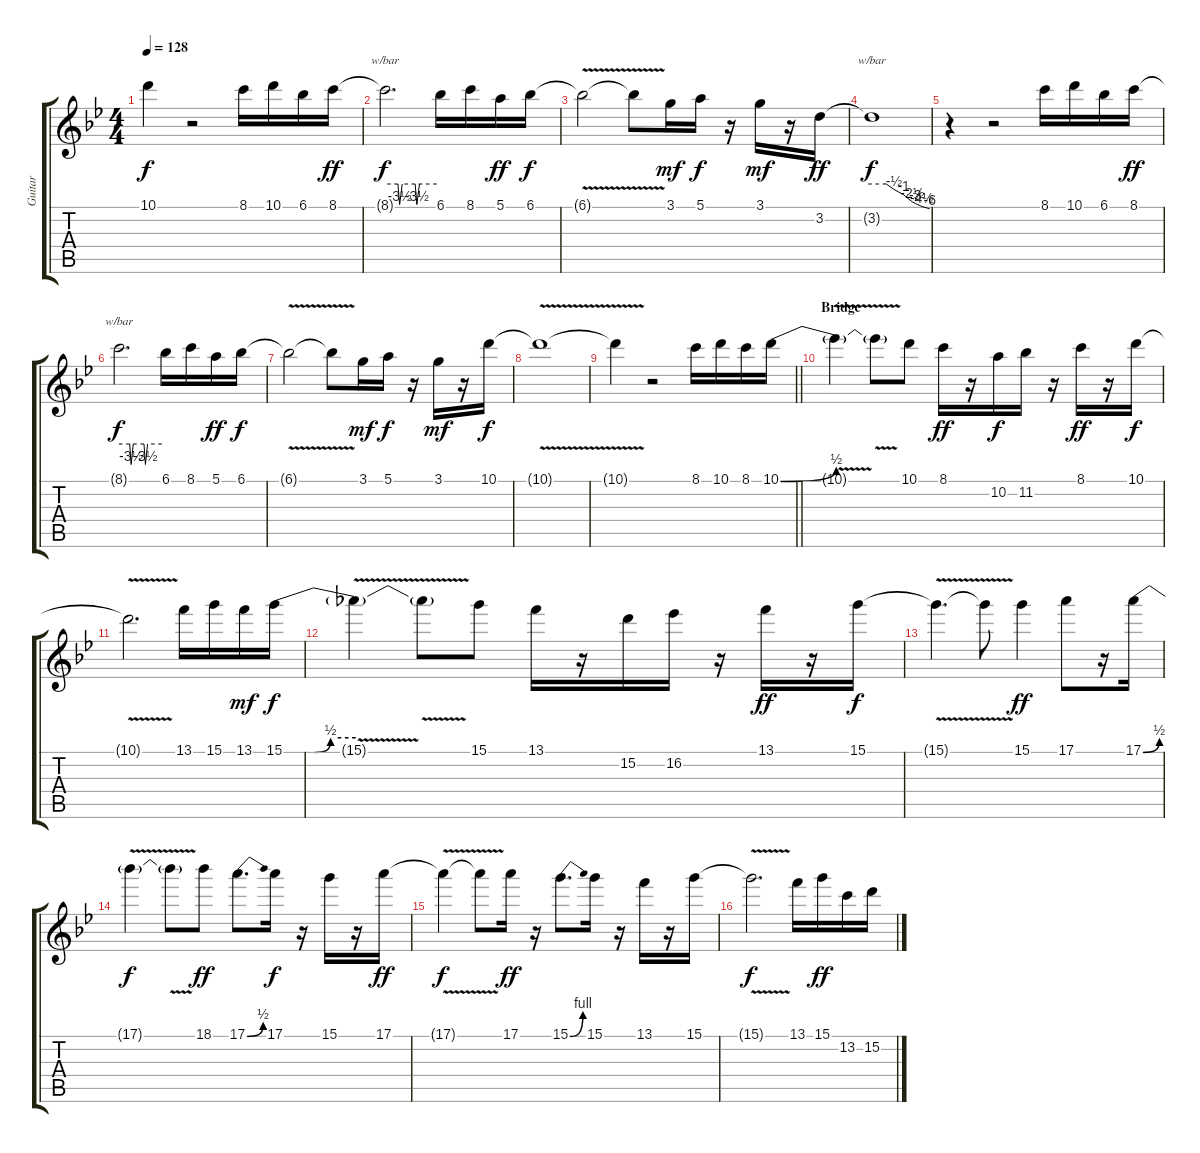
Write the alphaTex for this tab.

\track ("Guitar" "Guitar") {instrument distortionguitar}
\staff {score tabs}
\tuning (E4 B3 G3 D3 A2 E2) {hide}
\ts (4 4)
\tempo 128
\clef g2
\ks gminor
10.1{t}.4{dy f} r.2 8.1.16 10.1.16 6.1.16 8.1.16{dy ff} |
8.1{t}.2{d tbe (custom default 0 0 15 0 17 -14 20 0 35 0 37 -14 40 0 60 0) dy f} 6.1.16 8.1.16 5.1.16{dy ff} 6.1.16{dy f} |
6.1{v t}.2 6.1{t}.8 3.1.16{dy mf} 5.1.16{dy f} r.16 3.1.16{dy mf} r.16 3.2.16{dy ff} |
3.2{t}.1{tbe (custom default 0 0 15 0 23 -2 33 -4 42 -10 45 -12 52 -18 60 -24) dy f} |
r.4 r.2 8.1.16 10.1.16 6.1.16 8.1.16{dy ff} |
8.1{t}.2{d tbe (custom default 0 0 15 0 17 -14 20 0 35 0 37 -14 40 0 60 0) dy f} 6.1.16 8.1.16 5.1.16{dy ff} 6.1.16{dy f} |
6.1{v t}.2 6.1{t}.8 3.1.16{dy mf} 5.1.16{dy f} r.16 3.1.16{dy mf} r.16 10.1.16{dy f} |
10.1{v t}.1 |
\barLineRight lightlight
10.1{t}.4 r.2 8.1.16 10.1.16 8.1.16 10.1{be (bend 0 0 60 2)}.16 |
\section ("" "Bridge")
10.1{v t}.4 10.1{t}.8 10.1.8 8.1.16{dy ff} r.16 10.2.16{dy f} 11.2.16 r.16 8.1.16{dy ff} r.16 10.1.16{dy f} |
10.1{v t}.2{d} 13.1.16 15.1.16 13.1.16{dy mf} 15.1{be (custom 0 0 26 0 39 2 60 2)}.16{dy f} |
15.1{v t}.4 15.1{t}.8 15.1.8 13.1.16 r.16 15.2.16 16.2.16 r.16 13.1.16{dy ff} r.16 15.1.16{dy f} |
15.1{v t}.4{d} 15.1{t}.8 15.1.4{dy ff} 17.1.8 r.16 17.1{be (bend 0 0 60 2)}.16 |
17.1{v t}.4{dy f} 17.1{t}.8 18.1.8{dy ff} 17.1{be (bend 0 0 60 2)}.8{d} 17.1.16{dy f} r.16 15.1.16 r.16 17.1.16{dy ff} |
17.1{v t}.4{dy f} 17.1{t}.8 17.1.16{dy ff} r.16 15.1{be (bend 0 0 60 4)}.8{d} 15.1.16 r.16 13.1.16 r.16 15.1.16 |
15.1{v t}.2{d dy f} 13.1.16 15.1.16{dy ff} 13.2.16 15.2.16
